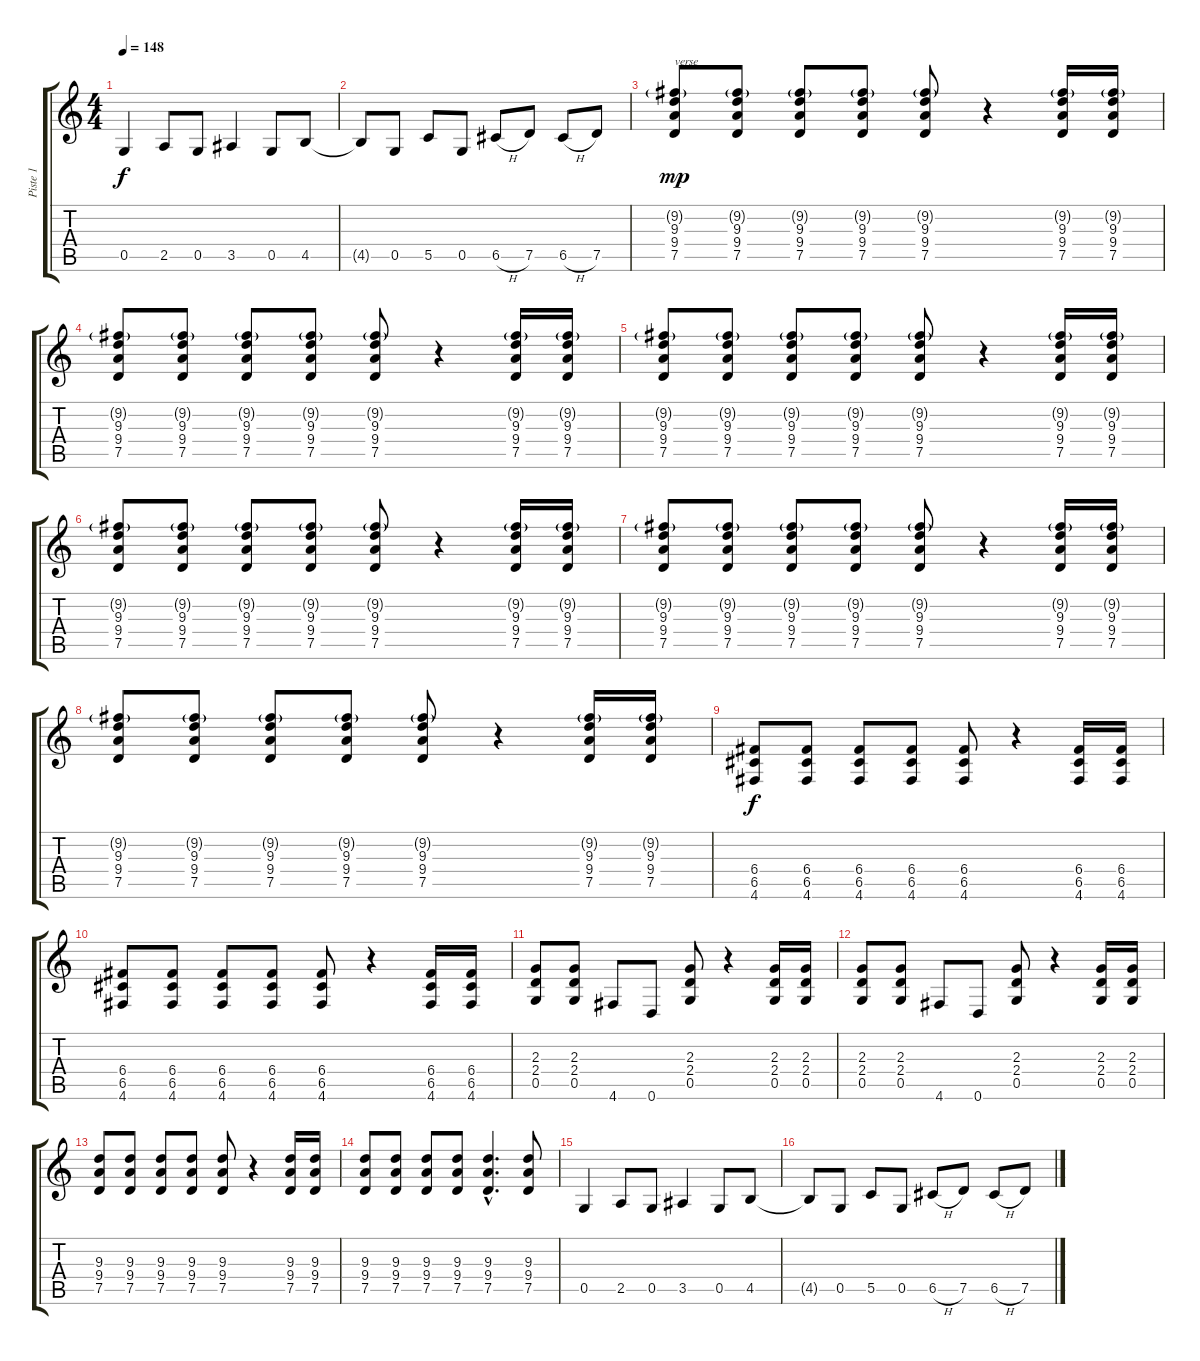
\track ("Piste 1" "Piste 1") {instrument distortionguitar}
\staff {score tabs}
\tuning (D4 A3 F3 C3 G2 D2) {hide}
\ts (4 4)
\tempo 148
\clef g2
\ks c
0.5.4{dy f} 2.5.8 0.5.8 3.5.4 0.5.8 4.5.8 |
4.5{t}.8 0.5.8 5.5.8 0.5.8 6.5{h}.8 7.5.8 6.5{h}.8 7.5.8 |
(9.2{g} 9.3 9.4 7.5).8{txt "verse" dy mp} (9.2{g} 9.3 9.4 7.5).8 (9.2{g} 9.3 9.4 7.5).8 (9.2{g} 9.3 9.4 7.5).8 (9.2{g} 9.3 9.4 7.5).8 r.4 (9.2{g} 9.3 9.4 7.5).16 (9.2{g} 9.3 9.4 7.5).16 |
(9.2{g} 9.3 9.4 7.5).8 (9.2{g} 9.3 9.4 7.5).8 (9.2{g} 9.3 9.4 7.5).8 (9.2{g} 9.3 9.4 7.5).8 (9.2{g} 9.3 9.4 7.5).8 r.4 (9.2{g} 9.3 9.4 7.5).16 (9.2{g} 9.3 9.4 7.5).16 |
(9.2{g} 9.3 9.4 7.5).8 (9.2{g} 9.3 9.4 7.5).8 (9.2{g} 9.3 9.4 7.5).8 (9.2{g} 9.3 9.4 7.5).8 (9.2{g} 9.3 9.4 7.5).8 r.4 (9.2{g} 9.3 9.4 7.5).16 (9.2{g} 9.3 9.4 7.5).16 |
(9.2{g} 9.3 9.4 7.5).8 (9.2{g} 9.3 9.4 7.5).8 (9.2{g} 9.3 9.4 7.5).8 (9.2{g} 9.3 9.4 7.5).8 (9.2{g} 9.3 9.4 7.5).8 r.4 (9.2{g} 9.3 9.4 7.5).16 (9.2{g} 9.3 9.4 7.5).16 |
(9.2{g} 9.3 9.4 7.5).8 (9.2{g} 9.3 9.4 7.5).8 (9.2{g} 9.3 9.4 7.5).8 (9.2{g} 9.3 9.4 7.5).8 (9.2{g} 9.3 9.4 7.5).8 r.4 (9.2{g} 9.3 9.4 7.5).16 (9.2{g} 9.3 9.4 7.5).16 |
(9.2{g} 9.3 9.4 7.5).8 (9.2{g} 9.3 9.4 7.5).8 (9.2{g} 9.3 9.4 7.5).8 (9.2{g} 9.3 9.4 7.5).8 (9.2{g} 9.3 9.4 7.5).8 r.4 (9.2{g} 9.3 9.4 7.5).16 (9.2{g} 9.3 9.4 7.5).16 |
(6.4 6.5 4.6).8{dy f} (6.4 6.5 4.6).8 (6.4 6.5 4.6).8 (6.4 6.5 4.6).8 (6.4 6.5 4.6).8 r.4 (6.4 6.5 4.6).16 (6.4 6.5 4.6).16 |
(6.4 6.5 4.6).8 (6.4 6.5 4.6).8 (6.4 6.5 4.6).8 (6.4 6.5 4.6).8 (6.4 6.5 4.6).8 r.4 (6.4 6.5 4.6).16 (6.4 6.5 4.6).16 |
(2.3 2.4 0.5).8 (2.3 2.4 0.5).8 4.6.8 0.6.8 (2.3 2.4 0.5).8 r.4 (2.3 2.4 0.5).16 (2.3 2.4 0.5).16 |
(2.3 2.4 0.5).8 (2.3 2.4 0.5).8 4.6.8 0.6.8 (2.3 2.4 0.5).8 r.4 (2.3 2.4 0.5).16 (2.3 2.4 0.5).16 |
(9.3 9.4 7.5).8 (9.3 9.4 7.5).8 (9.3 9.4 7.5).8 (9.3 9.4 7.5).8 (9.3 9.4 7.5).8 r.4 (9.3 9.4 7.5).16 (9.3 9.4 7.5).16 |
(9.3 9.4 7.5).8 (9.3 9.4 7.5).8 (9.3 9.4 7.5).8 (9.3 9.4 7.5).8 (9.3{hac} 9.4{hac} 7.5{hac}).4{d} (9.3 9.4 7.5).8 |
0.5.4 2.5.8 0.5.8 3.5.4 0.5.8 4.5.8 |
4.5{t}.8 0.5.8 5.5.8 0.5.8 6.5{h}.8 7.5.8 6.5{h}.8 7.5.8
